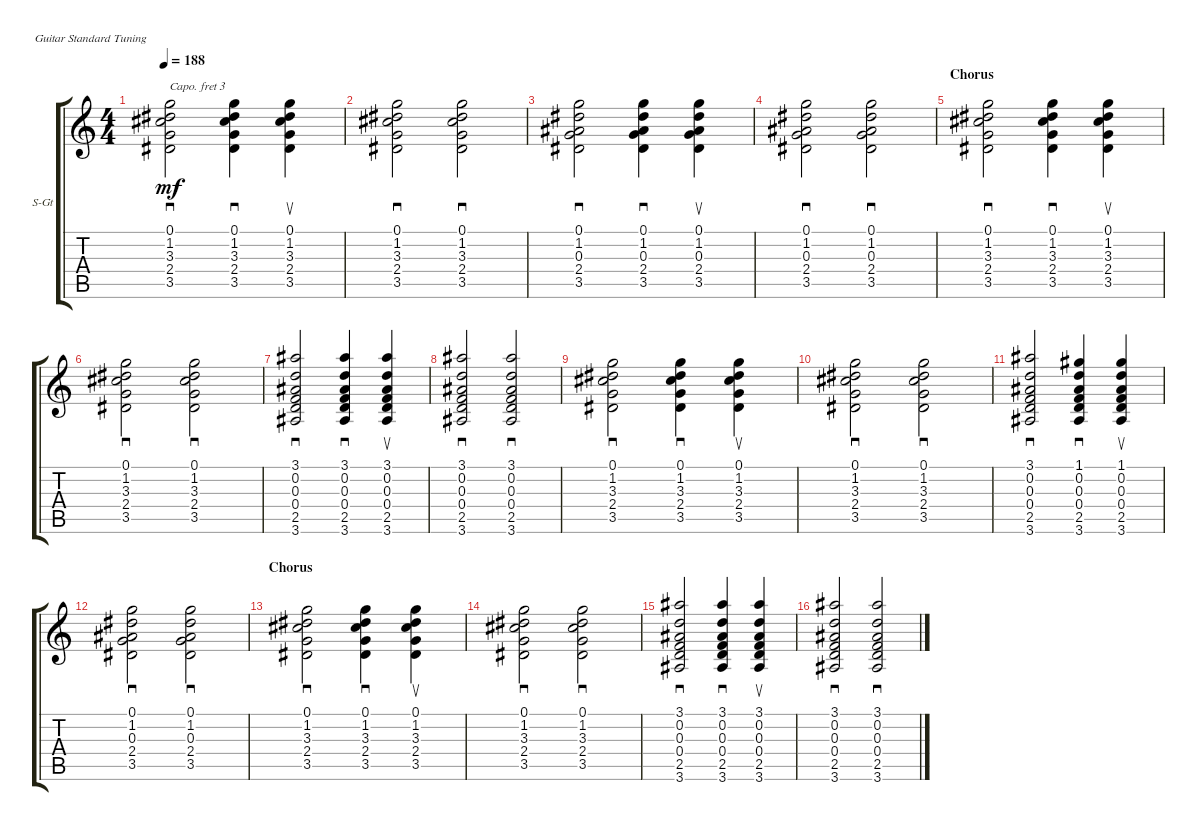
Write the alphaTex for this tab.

\defaultSystemsLayout 4
\bracketExtendMode groupsimilarinstruments
\firstSystemTrackNameOrientation horizontal
\otherSystemsTrackNameOrientation horizontal
\track ("Steel Guitar" "S-Gt") {instrument acousticguitarsteel}
\staff {score tabs}
\capo 3
\tuning (E4 B3 G3 D3 A2 E2)
\ts (4 4)
\tempo 188
\clef g2
\ks c
(0.1 1.2 3.3 2.4 3.5).2{sd dy mf} (3.5 2.4 3.3 1.2 0.1).4{sd} (3.5 2.4 3.3 1.2 0.1).4{su} |
(3.5 2.4 3.3 1.2 0.1).2{sd} (3.5 2.4 3.3 1.2 0.1).2{sd} |
(0.1 1.2 0.3 2.4 3.5).2{sd} (3.5 2.4 0.3 1.2 0.1).4{sd} (3.5 2.4 0.3 1.2 0.1).4{su} |
(3.5 2.4 0.3 1.2 0.1).2{sd} (3.5 2.4 0.3 1.2 0.1).2{sd} |
\section ("" "Chorus")
(0.1 1.2 3.3 2.4 3.5).2{sd} (3.5 2.4 3.3 1.2 0.1).4{sd} (3.5 2.4 3.3 1.2 0.1).4{su} |
(3.5 2.4 3.3 1.2 0.1).2{sd} (3.5 2.4 3.3 1.2 0.1).2{sd} |
(3.1 0.2 0.3 0.4 2.5 3.6).2{sd} (2.5 0.4 0.3 0.2 3.1 3.6).4{sd} (2.5 0.4 0.3 0.2 3.1 3.6).4{su} |
(2.5 0.4 0.3 0.2 3.1 3.6).2{sd} (2.5 0.4 0.3 0.2 3.1 3.6).2{sd} |
(0.1 1.2 3.3 2.4 3.5).2{sd} (3.5 2.4 3.3 1.2 0.1).4{sd} (3.5 2.4 3.3 1.2 0.1).4{su} |
(3.5 2.4 3.3 1.2 0.1).2{sd} (3.5 2.4 3.3 1.2 0.1).2{sd} |
(3.1 0.2 0.3 0.4 2.5 3.6).2{sd} (2.5 0.4 0.3 0.2 1.1 3.6).4{sd} (2.5 0.4 0.3 0.2 1.1 3.6).4{su} |
(3.5 2.4 0.3 1.2 0.1).2{sd} (3.5 2.4 0.3 1.2 0.1).2{sd} |
\section ("" "Chorus")
(0.1 1.2 3.3 2.4 3.5).2{sd} (3.5 2.4 3.3 1.2 0.1).4{sd} (3.5 2.4 3.3 1.2 0.1).4{su} |
(3.5 2.4 3.3 1.2 0.1).2{sd} (3.5 2.4 3.3 1.2 0.1).2{sd} |
(3.1 0.2 0.3 0.4 2.5 3.6).2{sd} (2.5 0.4 0.3 0.2 3.1 3.6).4{sd} (2.5 0.4 0.3 0.2 3.1 3.6).4{su} |
(2.5 0.4 0.3 0.2 3.1 3.6).2{sd} (2.5 0.4 0.3 0.2 3.1 3.6).2{sd}
